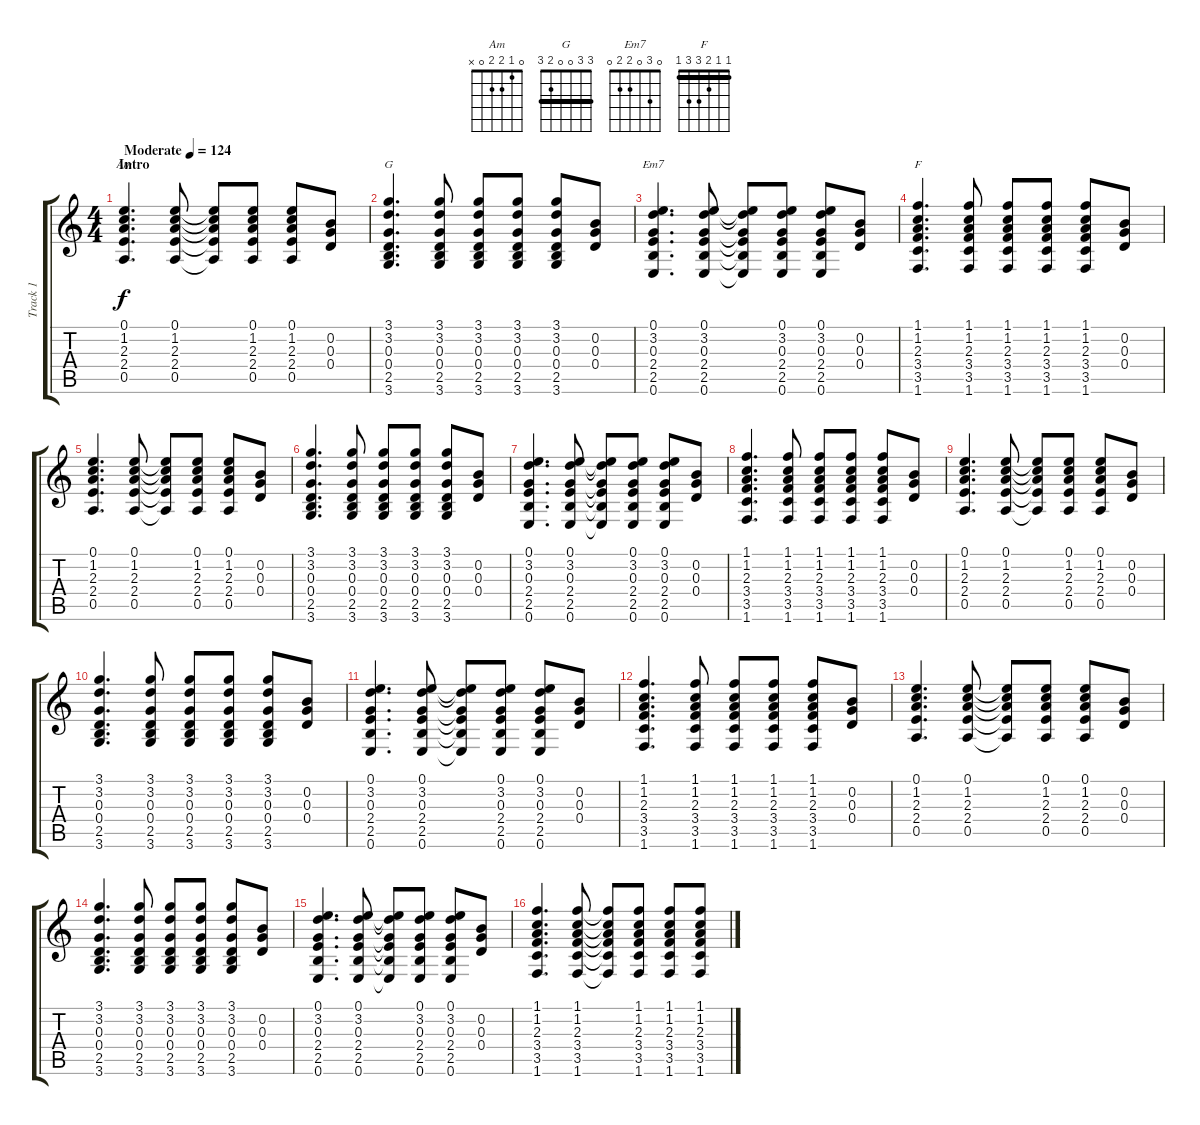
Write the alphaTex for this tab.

\track ("Track 1" "Track 1") {instrument acousticguitarsteel}
\staff {score tabs}
\tuning (E4 B3 G3 D3 A2 E2) {hide}
\chord ("Am" 0 1 2 2 0 x)
\chord ("G" 3 3 0 0 2 3) {barre 3}
\chord ("Em7" 0 3 0 2 2 0)
\chord ("F" 1 1 2 3 3 1) {barre 1}
\ts (4 4)
\section ("" "Intro")
\tempo (124 "Moderate")
\clef g2
\ks c
(0.1 1.2 2.3 2.4 0.5).4{d ch "Am" dy f instrument acousticguitarsteel} (0.1 1.2 2.3 2.4 0.5).8 (0.1{t} 1.2{t} 2.3{t} 2.4{t} 0.5{t}).8 (0.1 1.2 2.3 2.4 0.5).8 (0.1 1.2 2.3 2.4 0.5).8 (0.2 0.3 0.4).8 |
(3.1 3.2 0.3 0.4 2.5 3.6).4{d ch "G"} (3.1 3.2 0.3 0.4 2.5 3.6).8 (3.1 3.2 0.3 0.4 2.5 3.6).8 (3.1 3.2 0.3 0.4 2.5 3.6).8 (3.1 3.2 0.3 0.4 2.5 3.6).8 (0.2 0.3 0.4).8 |
(0.1 3.2 0.3 2.4 2.5 0.6).4{d ch "Em7"} (0.1 3.2 0.3 2.4 2.5 0.6).8 (0.1{t} 3.2{t} 0.3{t} 2.4{t} 2.5{t} 0.6{t}).8 (0.1 3.2 0.3 2.4 2.5 0.6).8 (0.1 3.2 0.3 2.4 2.5 0.6).8 (0.2 0.3 0.4).8 |
(1.1 1.2 2.3 3.4 3.5 1.6).4{d ch "F"} (1.1 1.2 2.3 3.4 3.5 1.6).8 (1.1 1.2 2.3 3.4 3.5 1.6).8 (1.1 1.2 2.3 3.4 3.5 1.6).8 (1.1 1.2 2.3 3.4 3.5 1.6).8 (0.2 0.3 0.4).8 |
(0.1 1.2 2.3 2.4 0.5).4{d} (0.1 1.2 2.3 2.4 0.5).8 (0.1{t} 1.2{t} 2.3{t} 2.4{t} 0.5{t}).8 (0.1 1.2 2.3 2.4 0.5).8 (0.1 1.2 2.3 2.4 0.5).8 (0.2 0.3 0.4).8 |
(3.1 3.2 0.3 0.4 2.5 3.6).4{d} (3.1 3.2 0.3 0.4 2.5 3.6).8 (3.1 3.2 0.3 0.4 2.5 3.6).8 (3.1 3.2 0.3 0.4 2.5 3.6).8 (3.1 3.2 0.3 0.4 2.5 3.6).8 (0.2 0.3 0.4).8 |
(0.1 3.2 0.3 2.4 2.5 0.6).4{d} (0.1 3.2 0.3 2.4 2.5 0.6).8 (0.1{t} 3.2{t} 0.3{t} 2.4{t} 2.5{t} 0.6{t}).8 (0.1 3.2 0.3 2.4 2.5 0.6).8 (0.1 3.2 0.3 2.4 2.5 0.6).8 (0.2 0.3 0.4).8 |
(1.1 1.2 2.3 3.4 3.5 1.6).4{d} (1.1 1.2 2.3 3.4 3.5 1.6).8 (1.1 1.2 2.3 3.4 3.5 1.6).8 (1.1 1.2 2.3 3.4 3.5 1.6).8 (1.1 1.2 2.3 3.4 3.5 1.6).8 (0.2 0.3 0.4).8 |
(0.1 1.2 2.3 2.4 0.5).4{d} (0.1 1.2 2.3 2.4 0.5).8 (0.1{t} 1.2{t} 2.3{t} 2.4{t} 0.5{t}).8 (0.1 1.2 2.3 2.4 0.5).8 (0.1 1.2 2.3 2.4 0.5).8 (0.2 0.3 0.4).8 |
(3.1 3.2 0.3 0.4 2.5 3.6).4{d} (3.1 3.2 0.3 0.4 2.5 3.6).8 (3.1 3.2 0.3 0.4 2.5 3.6).8 (3.1 3.2 0.3 0.4 2.5 3.6).8 (3.1 3.2 0.3 0.4 2.5 3.6).8 (0.2 0.3 0.4).8 |
(0.1 3.2 0.3 2.4 2.5 0.6).4{d} (0.1 3.2 0.3 2.4 2.5 0.6).8 (0.1{t} 3.2{t} 0.3{t} 2.4{t} 2.5{t} 0.6{t}).8 (0.1 3.2 0.3 2.4 2.5 0.6).8 (0.1 3.2 0.3 2.4 2.5 0.6).8 (0.2 0.3 0.4).8 |
(1.1 1.2 2.3 3.4 3.5 1.6).4{d} (1.1 1.2 2.3 3.4 3.5 1.6).8 (1.1 1.2 2.3 3.4 3.5 1.6).8 (1.1 1.2 2.3 3.4 3.5 1.6).8 (1.1 1.2 2.3 3.4 3.5 1.6).8 (0.2 0.3 0.4).8 |
(0.1 1.2 2.3 2.4 0.5).4{d} (0.1 1.2 2.3 2.4 0.5).8 (0.1{t} 1.2{t} 2.3{t} 2.4{t} 0.5{t}).8 (0.1 1.2 2.3 2.4 0.5).8 (0.1 1.2 2.3 2.4 0.5).8 (0.2 0.3 0.4).8 |
(3.1 3.2 0.3 0.4 2.5 3.6).4{d} (3.1 3.2 0.3 0.4 2.5 3.6).8 (3.1 3.2 0.3 0.4 2.5 3.6).8 (3.1 3.2 0.3 0.4 2.5 3.6).8 (3.1 3.2 0.3 0.4 2.5 3.6).8 (0.2 0.3 0.4).8 |
(0.1 3.2 0.3 2.4 2.5 0.6).4{d} (0.1 3.2 0.3 2.4 2.5 0.6).8 (0.1{t} 3.2{t} 0.3{t} 2.4{t} 2.5{t} 0.6{t}).8 (0.1 3.2 0.3 2.4 2.5 0.6).8 (0.1 3.2 0.3 2.4 2.5 0.6).8 (0.2 0.3 0.4).8 |
(1.1 1.2 2.3 3.4 3.5 1.6).4{d} (1.1 1.2 2.3 3.4 3.5 1.6).8 (1.1{t} 1.2{t} 2.3{t} 3.4{t} 3.5{t} 1.6{t}).8 (1.1 1.2 2.3 3.4 3.5 1.6).8 (1.1 1.2 2.3 3.4 3.5 1.6).8 (1.1 1.2 2.3 3.4 3.5 1.6).8
